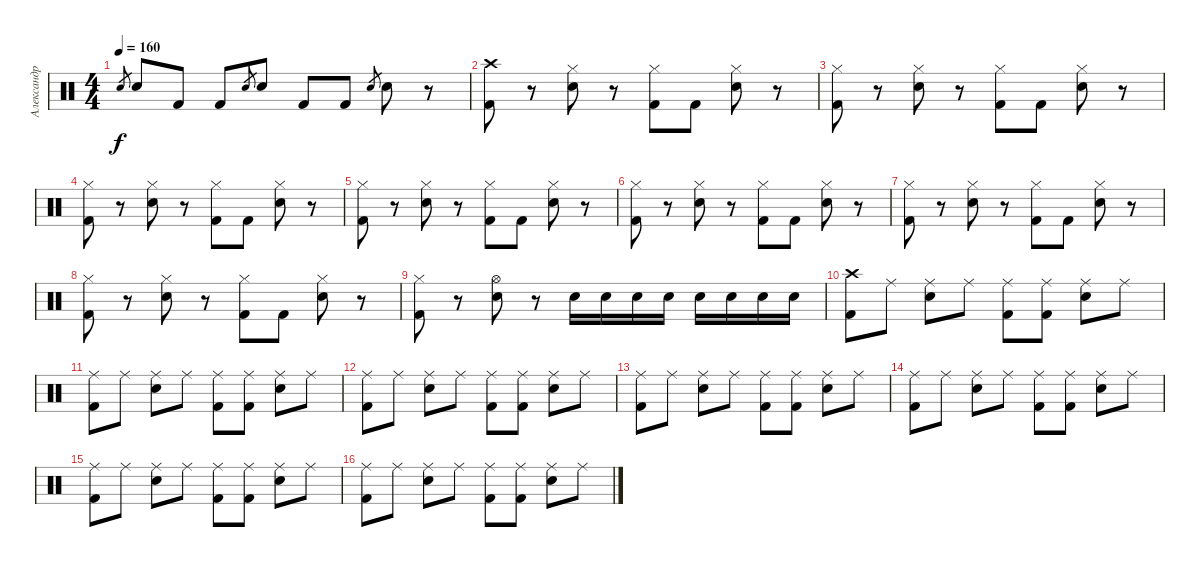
\track ("Александр \"Поручик\" Щиголев" "Александр ") {instrument percussion}
\staff {score}
\articulation defaults
\ts (4 4)
\tempo 160
\clef neutral
\ks c "Electric Snare (hit)".8{gr dy f} "Electric Snare (hit)".8 "Kick (hit) 2".8 "Kick (hit) 2".8 "Electric Snare (hit)".8{gr} "Electric Snare (hit)".8 "Kick (hit) 2".8 "Kick (hit) 2".8 "Electric Snare (hit)".8{gr} "Electric Snare (hit)".8
r.8 |
("Crash high (hit)" "Kick (hit) 2").8 r.8 ("Hi-Hat (closed)" "Electric Snare (hit)").8 r.8 ("Hi-Hat (closed)" "Kick (hit) 2").8 "Kick (hit) 2".8 ("Hi-Hat (closed)" "Electric Snare (hit)").8 r.8 |
("Hi-Hat (closed)" "Kick (hit) 2").8 r.8 ("Hi-Hat (closed)" "Electric Snare (hit)").8 r.8 ("Hi-Hat (closed)" "Kick (hit) 2").8 "Kick (hit) 2".8 ("Hi-Hat (closed)" "Electric Snare (hit)").8 r.8 |
("Hi-Hat (closed)" "Kick (hit) 2").8 r.8 ("Hi-Hat (closed)" "Electric Snare (hit)").8 r.8 ("Hi-Hat (closed)" "Kick (hit) 2").8 "Kick (hit) 2".8 ("Hi-Hat (closed)" "Electric Snare (hit)").8 r.8 |
("Hi-Hat (closed)" "Kick (hit) 2").8 r.8 ("Hi-Hat (closed)" "Electric Snare (hit)").8 r.8 ("Hi-Hat (closed)" "Kick (hit) 2").8 "Kick (hit) 2".8 ("Hi-Hat (closed)" "Electric Snare (hit)").8 r.8 |
("Hi-Hat (closed)" "Kick (hit) 2").8 r.8 ("Hi-Hat (closed)" "Electric Snare (hit)").8 r.8 ("Hi-Hat (closed)" "Kick (hit) 2").8 "Kick (hit) 2".8 ("Hi-Hat (closed)" "Electric Snare (hit)").8 r.8 |
("Hi-Hat (closed)" "Kick (hit) 2").8 r.8 ("Hi-Hat (closed)" "Electric Snare (hit)").8 r.8 ("Hi-Hat (closed)" "Kick (hit) 2").8 "Kick (hit) 2".8 ("Hi-Hat (closed)" "Electric Snare (hit)").8 r.8 |
("Hi-Hat (closed)" "Kick (hit) 2").8 r.8 ("Hi-Hat (closed)" "Electric Snare (hit)").8 r.8 ("Hi-Hat (closed)" "Kick (hit) 2").8 "Kick (hit) 2".8 ("Hi-Hat (closed)" "Electric Snare (hit)").8 r.8 |
("Hi-Hat (closed)" "Kick (hit) 2").8 r.8 ("Hi-Hat (open)" "Electric Snare (hit)").8 r.8 "Electric Snare (hit)".16 "Electric Snare (hit)".16 "Electric Snare (hit)".16 "Electric Snare (hit)".16 "Electric Snare (hit)".16 "Electric Snare (hit)".16 "Electric Snare (hit)".16 "Electric Snare (hit)".16 |
("Crash high (hit)" "Kick (hit) 2").8 "Ride (middle)".8 ("Ride (middle)" "Electric Snare (hit)").8 "Ride (middle)".8 ("Ride (middle)" "Kick (hit) 2").8 ("Ride (middle)" "Kick (hit) 2").8 ("Ride (middle)" "Electric Snare (hit)").8 "Ride (middle)".8 |
("Ride (middle)" "Kick (hit) 2").8 "Ride (middle)".8 ("Ride (middle)" "Electric Snare (hit)").8 "Ride (middle)".8 ("Ride (middle)" "Kick (hit) 2").8 ("Ride (middle)" "Kick (hit) 2").8 ("Ride (middle)" "Electric Snare (hit)").8 "Ride (middle)".8 |
("Ride (middle)" "Kick (hit) 2").8 "Ride (middle)".8 ("Ride (middle)" "Electric Snare (hit)").8 "Ride (middle)".8 ("Ride (middle)" "Kick (hit) 2").8 ("Ride (middle)" "Kick (hit) 2").8 ("Ride (middle)" "Electric Snare (hit)").8 "Ride (middle)".8 |
("Ride (middle)" "Kick (hit) 2").8 "Ride (middle)".8 ("Ride (middle)" "Electric Snare (hit)").8 "Ride (middle)".8 ("Ride (middle)" "Kick (hit) 2").8 ("Ride (middle)" "Kick (hit) 2").8 ("Ride (middle)" "Electric Snare (hit)").8 "Ride (middle)".8 |
("Ride (middle)" "Kick (hit) 2").8 "Ride (middle)".8 ("Ride (middle)" "Electric Snare (hit)").8 "Ride (middle)".8 ("Ride (middle)" "Kick (hit) 2").8 ("Ride (middle)" "Kick (hit) 2").8 ("Ride (middle)" "Electric Snare (hit)").8 "Ride (middle)".8 |
("Ride (middle)" "Kick (hit) 2").8 "Ride (middle)".8 ("Ride (middle)" "Electric Snare (hit)").8 "Ride (middle)".8 ("Ride (middle)" "Kick (hit) 2").8 ("Ride (middle)" "Kick (hit) 2").8 ("Ride (middle)" "Electric Snare (hit)").8 "Ride (middle)".8 |
("Ride (middle)" "Kick (hit) 2").8 "Ride (middle)".8 ("Ride (middle)" "Electric Snare (hit)").8 "Ride (middle)".8 ("Ride (middle)" "Kick (hit) 2").8 ("Ride (middle)" "Kick (hit) 2").8 ("Ride (middle)" "Electric Snare (hit)").8 "Ride (middle)".8
